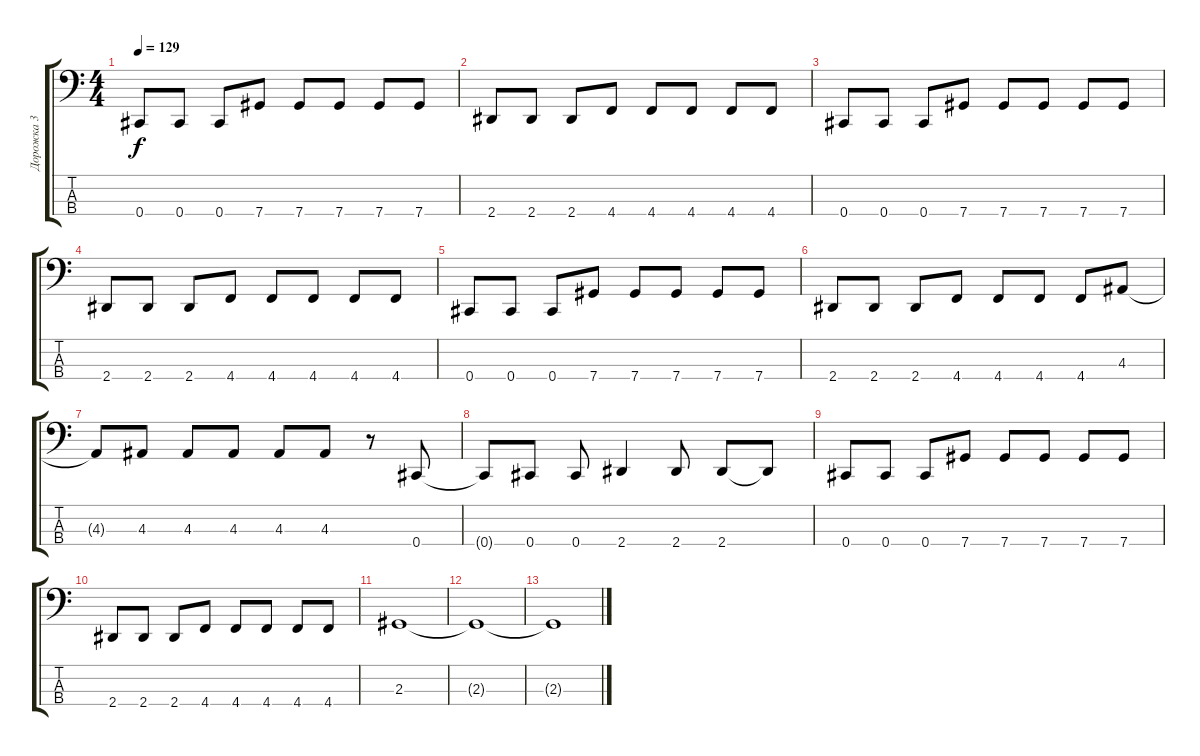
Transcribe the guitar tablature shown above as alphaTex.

\track ("Дорожка 3" "Дорожка 3") {instrument electricbassfinger}
\staff {score tabs}
\tuning (E2 B1 Gb1 Db1) {hide}
\ts (4 4)
\tempo 129
\clef f4
\ks c
0.4.8{dy f} 0.4.8 0.4.8 7.4.8 7.4.8 7.4.8 7.4.8 7.4.8 |
2.4.8 2.4.8 2.4.8 4.4.8 4.4.8 4.4.8 4.4.8 4.4.8 |
0.4.8 0.4.8 0.4.8 7.4.8 7.4.8 7.4.8 7.4.8 7.4.8 |
2.4.8 2.4.8 2.4.8 4.4.8 4.4.8 4.4.8 4.4.8 4.4.8 |
0.4.8 0.4.8 0.4.8 7.4.8 7.4.8 7.4.8 7.4.8 7.4.8 |
2.4.8 2.4.8 2.4.8 4.4.8 4.4.8 4.4.8 4.4.8 4.3.8 |
4.3{t}.8 4.3.8 4.3.8 4.3.8 4.3.8 4.3.8 r.8 0.4.8 |
0.4{t}.8 0.4.8 0.4.8 2.4.4 2.4.8 2.4.8 2.4{t}.8 |
0.4.8 0.4.8 0.4.8 7.4.8 7.4.8 7.4.8 7.4.8 7.4.8 |
2.4.8 2.4.8 2.4.8 4.4.8 4.4.8 4.4.8 4.4.8 4.4.8 |
2.3.1 |
2.3{t}.1 |
2.3{t}.1
